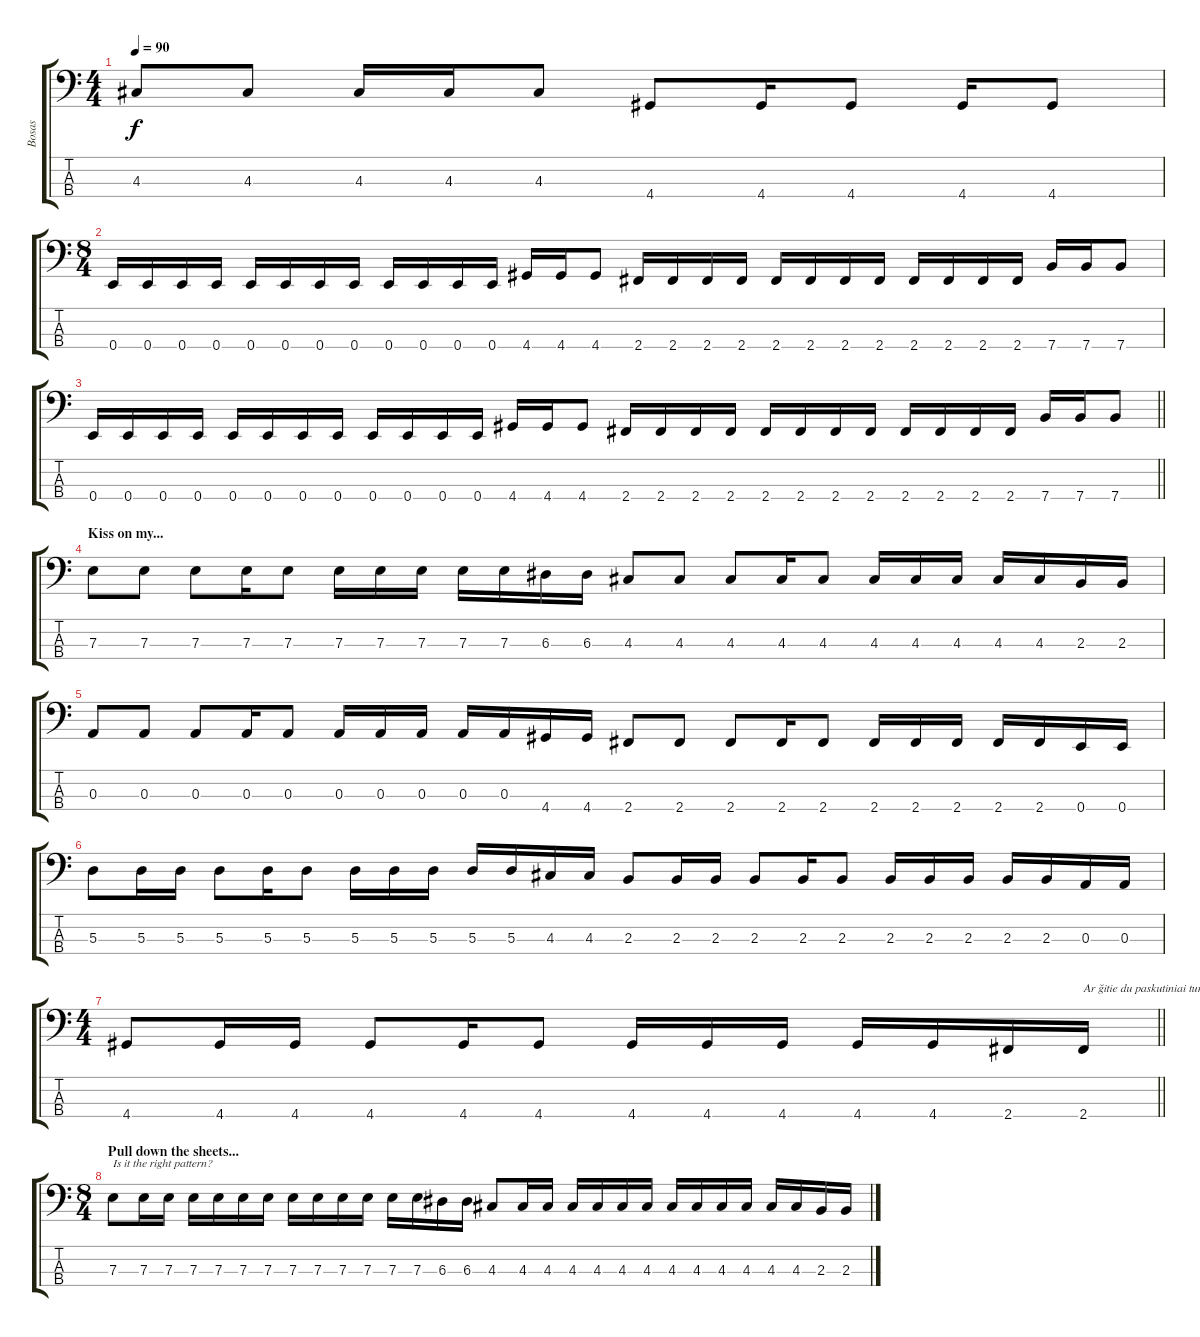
\track ("Bosas" "Bosas") {instrument electricbassfinger}
\staff {score tabs}
\tuning (G2 D2 A1 E1) {hide}
\ts (4 4)
\tempo 90
\clef f4
\ks c
4.3.8{dy f} 4.3.8 4.3.16 4.3.16 4.3.8 4.4.8 4.4.16 4.4.8 4.4.16 4.4.8 |
\ts (8 4)
0.4.16 0.4.16 0.4.16 0.4.16 0.4.16 0.4.16 0.4.16 0.4.16 0.4.16 0.4.16 0.4.16 0.4.16 4.4.16 4.4.16 4.4.8 2.4.16 2.4.16 2.4.16 2.4.16 2.4.16 2.4.16 2.4.16 2.4.16 2.4.16 2.4.16 2.4.16 2.4.16 7.4.16 7.4.16 7.4.8 |
\barLineRight lightlight
0.4.16 0.4.16 0.4.16 0.4.16 0.4.16 0.4.16 0.4.16 0.4.16 0.4.16 0.4.16 0.4.16 0.4.16 4.4.16 4.4.16 4.4.8 2.4.16 2.4.16 2.4.16 2.4.16 2.4.16 2.4.16 2.4.16 2.4.16 2.4.16 2.4.16 2.4.16 2.4.16 7.4.16 7.4.16 7.4.8 |
\section ("" "Kiss on my...")
7.3.8 7.3.8 7.3.8 7.3.16 7.3.8 7.3.16 7.3.16 7.3.16 7.3.16 7.3.16 6.3.16 6.3.16 4.3.8 4.3.8 4.3.8 4.3.16 4.3.8 4.3.16 4.3.16 4.3.16 4.3.16 4.3.16 2.3.16 2.3.16 |
0.3.8 0.3.8 0.3.8 0.3.16 0.3.8 0.3.16 0.3.16 0.3.16 0.3.16 0.3.16 4.4.16 4.4.16 2.4.8 2.4.8 2.4.8 2.4.16 2.4.8 2.4.16 2.4.16 2.4.16 2.4.16 2.4.16 0.4.16 0.4.16 |
5.3.8 5.3.16 5.3.16 5.3.8 5.3.16 5.3.8 5.3.16 5.3.16 5.3.16 5.3.16 5.3.16 4.3.16 4.3.16 2.3.8 2.3.16 2.3.16 2.3.8 2.3.16 2.3.8 2.3.16 2.3.16 2.3.16 2.3.16 2.3.16 0.3.16 0.3.16 |
\ts (4 4)
\barLineRight lightlight
4.4.8 4.4.16 4.4.16 4.4.8 4.4.16 4.4.8 4.4.16 4.4.16 4.4.16 4.4.16 4.4.16 2.4.16 2.4.16{txt "Ar ğitie du paskutiniai turi bûti ketvertai, ar?"} |
\ts (8 4)
\section ("" "Pull down the sheets...")
7.3.8{txt "Is it the right pattern?"} 7.3.16 7.3.16 7.3.16 7.3.16 7.3.16 7.3.16 7.3.16 7.3.16 7.3.16 7.3.16 7.3.16 7.3.16 6.3.16 6.3.16 4.3.8 4.3.16 4.3.16 4.3.16 4.3.16 4.3.16 4.3.16 4.3.16 4.3.16 4.3.16 4.3.16 4.3.16 4.3.16 2.3.16 2.3.16
